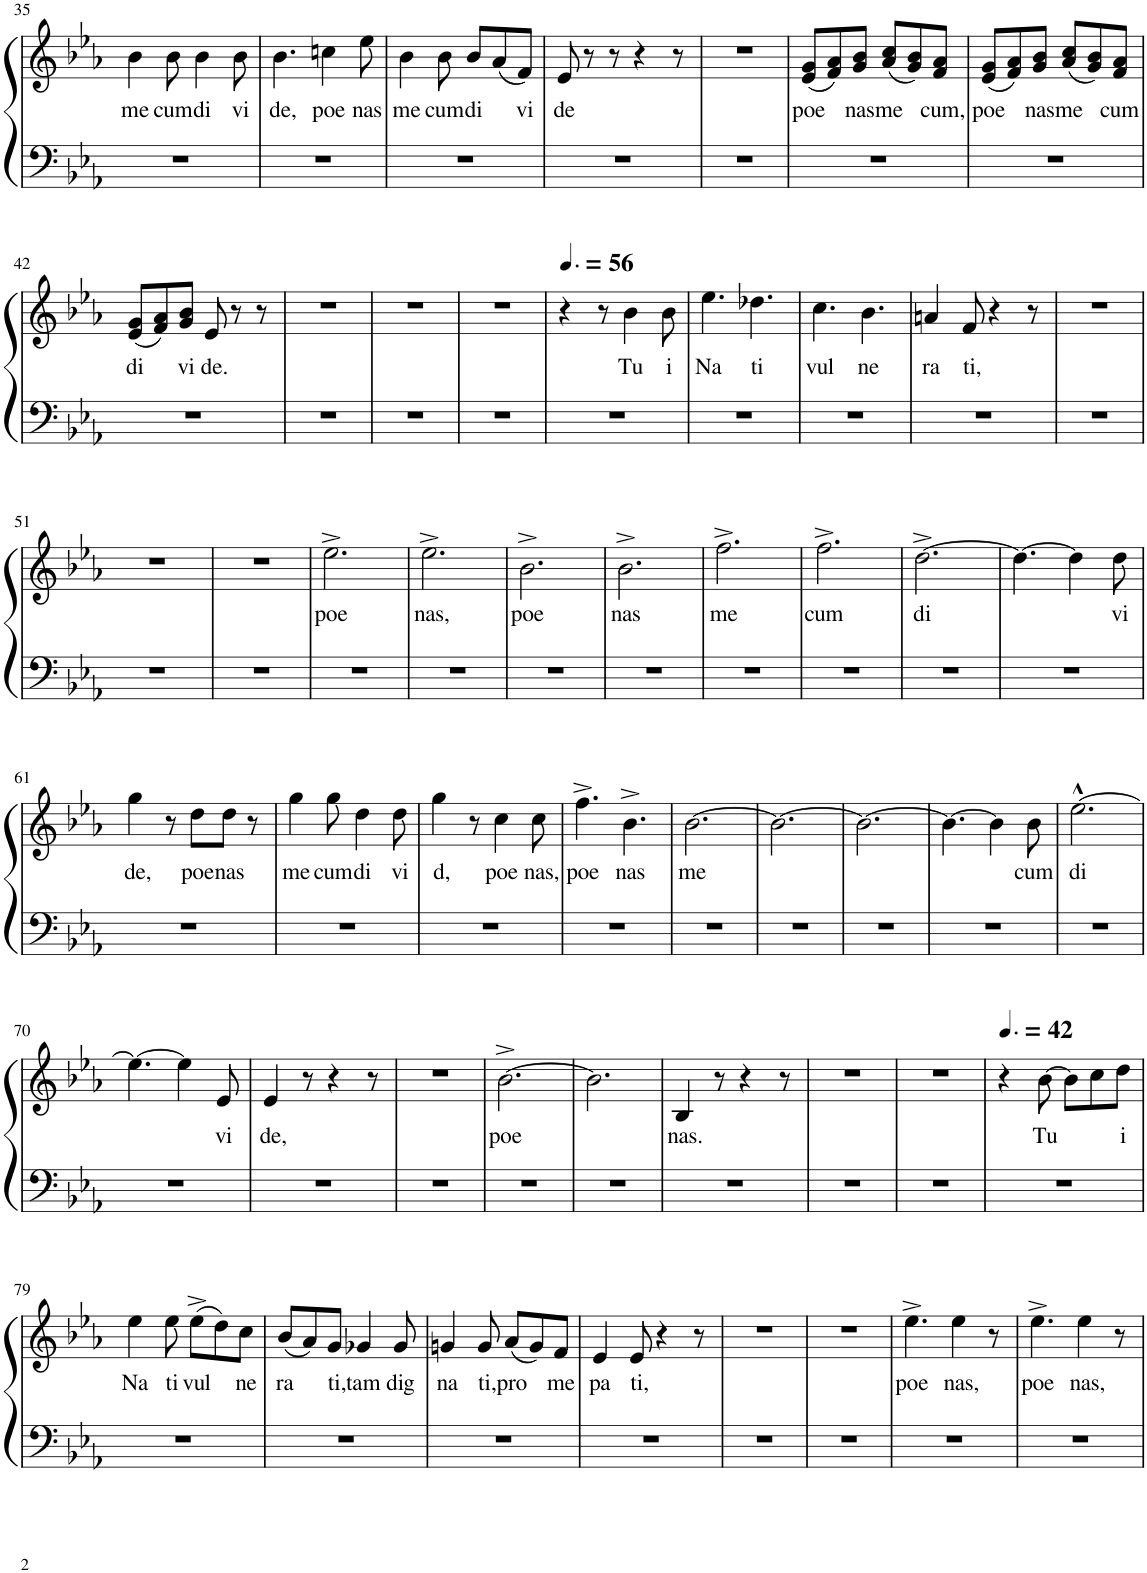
**kern	**kern	**text
*part1	*part1	*part1
*staff2	*staff1	*staff1
*I"Piano	*	*
*I'Pno.	*	*
!!LO:PB:g=z
*clefF4	*clefG2	*
*k[b-e-a-]	*k[b-e-a-]	*
*M6/8	*M6/8	*
=35	=35	=35
!	!	!LO:LY:b
2.r	4b-\	me
!	!	!LO:LY:b
.	8b-\	cum
!	!	!LO:LY:b
.	4b-\	di
!	!	!LO:LY:b
.	8b-\	vi
=36	=36	=36
!	!	!LO:LY:b
2.r	4.b-\	de,
!	!	!LO:LY:b
.	4ccn\	poe
!	!	!LO:LY:b
.	8ee-\	nas
=37	=37	=37
!	!	!LO:LY:b
2.r	4b-\	me
!	!	!LO:LY:b
.	8b-\	cum
!	!	!LO:LY:b
.	8b-/L	di
.	(8a-/	.
!	!	!LO:LY:b
.	8f/J)	vi
=38	=38	=38
!	!	!LO:LY:b
2.r	8e-/	de
.	8r	.
.	8r	.
.	4r	.
.	8r	.
=39	=39	=39
2.r	2.r	.
=40	=40	=40
!	!	!LO:LY:b
2.r	(8e-/ 8g/L	poe
.	8f/ 8a-/)	.
!	!	!LO:LY:b
.	8g/ 8b-/J	nas
!	!	!LO:LY:b
.	(8a-/ 8cc/L	me
.	8g/ 8b-/)	.
!	!	!LO:LY:b
.	8f/ 8a-/J	cum,
=41	=41	=41
!	!	!LO:LY:b
2.r	(8e-/ 8g/L	poe
.	8f/ 8a-/)	.
!	!	!LO:LY:b
.	8g/ 8b-/J	nas
!	!	!LO:LY:b
.	(8a-/ 8cc/L	me
.	8g/ 8b-/)	.
!	!	!LO:LY:b
.	8f/ 8a-/J	cum
!!LO:LB:g=z
=42	=42	=42
!	!	!LO:LY:b
2.r	(8e-/ 8g/L	di
.	8f/ 8a-/)	.
!	!	!LO:LY:b
.	8g/ 8b-/J	vi
!	!	!LO:LY:b
.	8e-/	de.
.	8r	.
.	8r	.
=43	=43	=43
2.r	2.r	.
=44	=44	=44
2.r	2.r	.
=45	=45	=45
2.r	2.r	.
=46	=46	=46
*	*MM84	*
2.r	4r	.
.	8r	.
!	!	!LO:LY:b
.	4b-\	Tu
!	!	!LO:LY:b
.	8b-\	i
=47	=47	=47
!	!	!LO:LY:b
2.r	4.ee-\	Na
!	!	!LO:LY:b
.	4.dd-X\	ti
=48	=48	=48
!	!	!LO:LY:b
2.r	4.cc\	vul
!	!	!LO:LY:b
.	4.b-\	ne
=49	=49	=49
!	!	!LO:LY:b
2.r	4an/	ra
!	!	!LO:LY:b
.	8f/	ti,
.	4r	.
.	8r	.
=50	=50	=50
2.r	2.r	.
!!LO:LB:g=z
=51	=51	=51
2.r	2.r	.
=52	=52	=52
2.r	2.r	.
=53	=53	=53
!	!	!LO:LY:b
2.r	2.ee-^\	poe
=54	=54	=54
!	!	!LO:LY:b
2.r	2.ee-^\	nas,
=55	=55	=55
!	!	!LO:LY:b
2.r	2.b-^\	poe
=56	=56	=56
!	!	!LO:LY:b
2.r	2.b-^\	nas
=57	=57	=57
!	!	!LO:LY:b
2.r	2.ff^\	me
=58	=58	=58
!	!	!LO:LY:b
2.r	2.ff^\	cum
=59	=59	=59
!	!	!LO:LY:b
2.r	[2.dd^\	di
=60	=60	=60
2.r	4.dd\_	.
.	4dd\]	.
!	!	!LO:LY:b
.	8dd\	vi
!!LO:LB:g=z
=61	=61	=61
!	!	!LO:LY:b
2.r	4gg\	de,
.	8r	.
!	!	!LO:LY:b
.	8dd\L	poe
!	!	!LO:LY:b
.	8dd\J	nas
.	8r	.
=62	=62	=62
!	!	!LO:LY:b
2.r	4gg\	me
!	!	!LO:LY:b
.	8gg\	cum
!	!	!LO:LY:b
.	4dd\	di
!	!	!LO:LY:b
.	8dd\	vi
=63	=63	=63
!	!	!LO:LY:b
2.r	4gg\	d,
.	8r	.
!	!	!LO:LY:b
.	4cc\	poe
!	!	!LO:LY:b
.	8cc\	nas,
=64	=64	=64
!	!	!LO:LY:b
2.r	4.ff^\	poe
!	!	!LO:LY:b
.	4.b-^\	nas
=65	=65	=65
!	!	!LO:LY:b
2.r	[2.b-\	me
=66	=66	=66
2.r	2.b-\_	.
=67	=67	=67
2.r	2.b-\_	.
=68	=68	=68
2.r	4.b-\_	.
.	4b-\]	.
!	!	!LO:LY:b
.	8b-\	cum
=69	=69	=69
!	!	!LO:LY:b
2.r	[2.ee-^^\	di
!!LO:LB:g=z
=70	=70	=70
2.r	4.ee-\_	.
.	4ee-\]	.
!	!	!LO:LY:b
.	8e-/	vi
=71	=71	=71
!	!	!LO:LY:b
2.r	4e-/	de,
.	8r	.
.	4r	.
.	8r	.
=72	=72	=72
2.r	2.r	.
=73	=73	=73
!	!	!LO:LY:b
2.r	[2.b-^\	poe
=74	=74	=74
2.r	2.b-\]	.
=75	=75	=75
!	!	!LO:LY:b
2.r	4B-/	nas.
.	8r	.
.	4r	.
.	8r	.
=76	=76	=76
2.r	2.r	.
=77	=77	=77
2.r	2.r	.
=78	=78	=78
*	*MM63	*
2.r	4r	.
!	!	!LO:LY:b
.	[8b-\	Tu
.	8b-\L]	.
.	8cc\	.
!	!	!LO:LY:b
.	8dd\J	i
!!LO:LB:g=z
=79	=79	=79
!	!	!LO:LY:b
2.r	4ee-\	Na
!	!	!LO:LY:b
.	8ee-\	ti
!	!	!LO:LY:b
.	(8ee-^\L	vul
.	8dd\)	.
!	!	!LO:LY:b
.	8cc\J	ne
=80	=80	=80
!	!	!LO:LY:b
2.r	(8b-/L	ra
.	8a-/)	.
!	!	!LO:LY:b
.	8g/J	ti,
!	!	!LO:LY:b
.	4g-X/	tam
!	!	!LO:LY:b
.	8g-/	dig
=81	=81	=81
!	!	!LO:LY:b
2.r	4gn/	na
!	!	!LO:LY:b
.	8g/	ti,
!	!	!LO:LY:b
.	(8a-/L	pro
.	8g/)	.
!	!	!LO:LY:b
.	8f/J	me
=82	=82	=82
!	!	!LO:LY:b
2.r	4e-/	pa
!	!	!LO:LY:b
.	8e-/	ti,
.	4r	.
.	8r	.
=83	=83	=83
2.r	2.r	.
=84	=84	=84
2.r	2.r	.
=85	=85	=85
!	!	!LO:LY:b
2.r	4.ee-^\	poe
!	!	!LO:LY:b
.	4ee-\	nas,
.	8r	.
=86	=86	=86
!	!	!LO:LY:b
2.r	4.ee-^\	poe
!	!	!LO:LY:b
.	4ee-\	nas,
.	8r	.
=	=	=
*-	*-	*-
